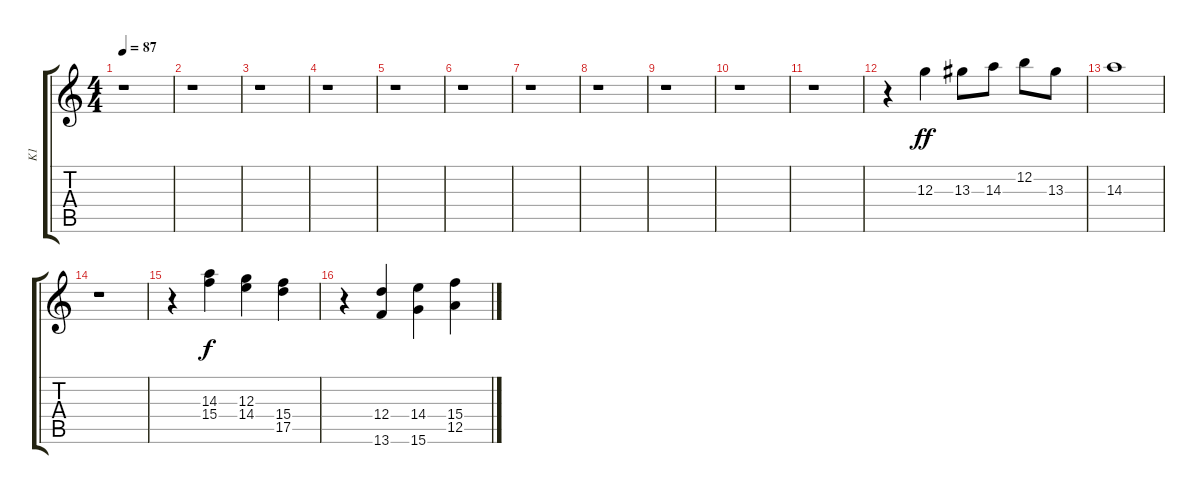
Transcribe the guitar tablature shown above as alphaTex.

\track ("K1" "K1") {instrument flute}
\staff {score tabs}
\tuning (E5 B4 G4 D4 A3 E3) {hide}
\ts (4 4)
\tempo 87
\clef g2
\ks c
r.1{dy f} |
r.1 |
r.1 |
r.1 |
r.1 |
r.1 |
r.1 |
r.1 |
r.1 |
r.1 |
r.1 |
r.4 12.3.4{dy ff} 13.3.8 14.3.8 12.2.8 13.3.8 |
14.3.1 |
r.1 |
r.4 (14.3 15.4).4{dy f} (12.3 14.4).4 (15.4 17.5).4 |
r.4 (12.4 13.6).4 (14.4 15.6).4 (15.4 12.5).4
